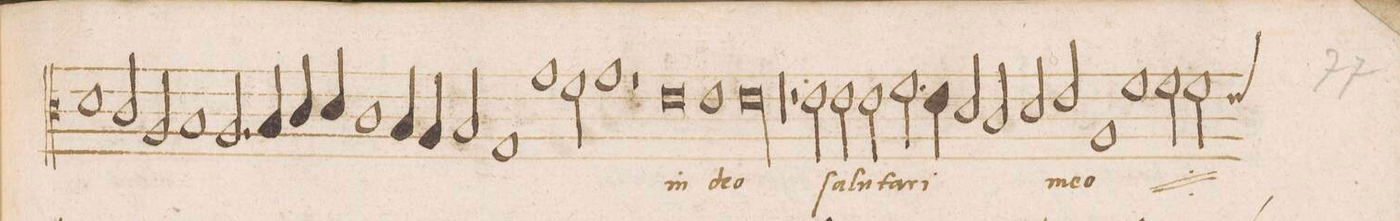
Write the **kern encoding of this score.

**kern	**text
*I"ALTVS	*
*clefC3	*
*k[]	*
*met(C|)	*
*M2/1	*
1d	.
2c/	.
2A/	.
=15	=15
1B	.
1ryy	.
=16	=16
0ryy	.
=17	=17
0ryy	.
=18	=18
0ryy	.
=19	=19
0ryy	.
=20	=20
0ryy	.
=21	=21
0ryy	.
=22	=22
0ryy	.
=23	=23
2.A/	.
4B/	.
4c/	.
4d/	.
1c	.
=24	=24
4B/	.
4A/	.
2B/	.
1G	.
=25	=25
1g	.
2f\	.
=26	=26
1g	.
1r	.
=27	=27
0e	in
=28	=28
1e	de-
00e	-o
=29	=29
=30	=30
1r	.
=31	=31
1r	.
1r	.
=32	=32
1r	.
2r	.
2e\	ſa-
=33	=33
2e\	-lu-
2e\	-ta-
2.f\	-ri
4e\	.
=34	=34
2d/	.
2c/	.
2d/	.
2e/	me-
=35	=35
1A	-o
*	*ij
1f	sa-
=36	=36
2f\	-lu-
*custos:e	*
2f\	-ta-
*-	*-
